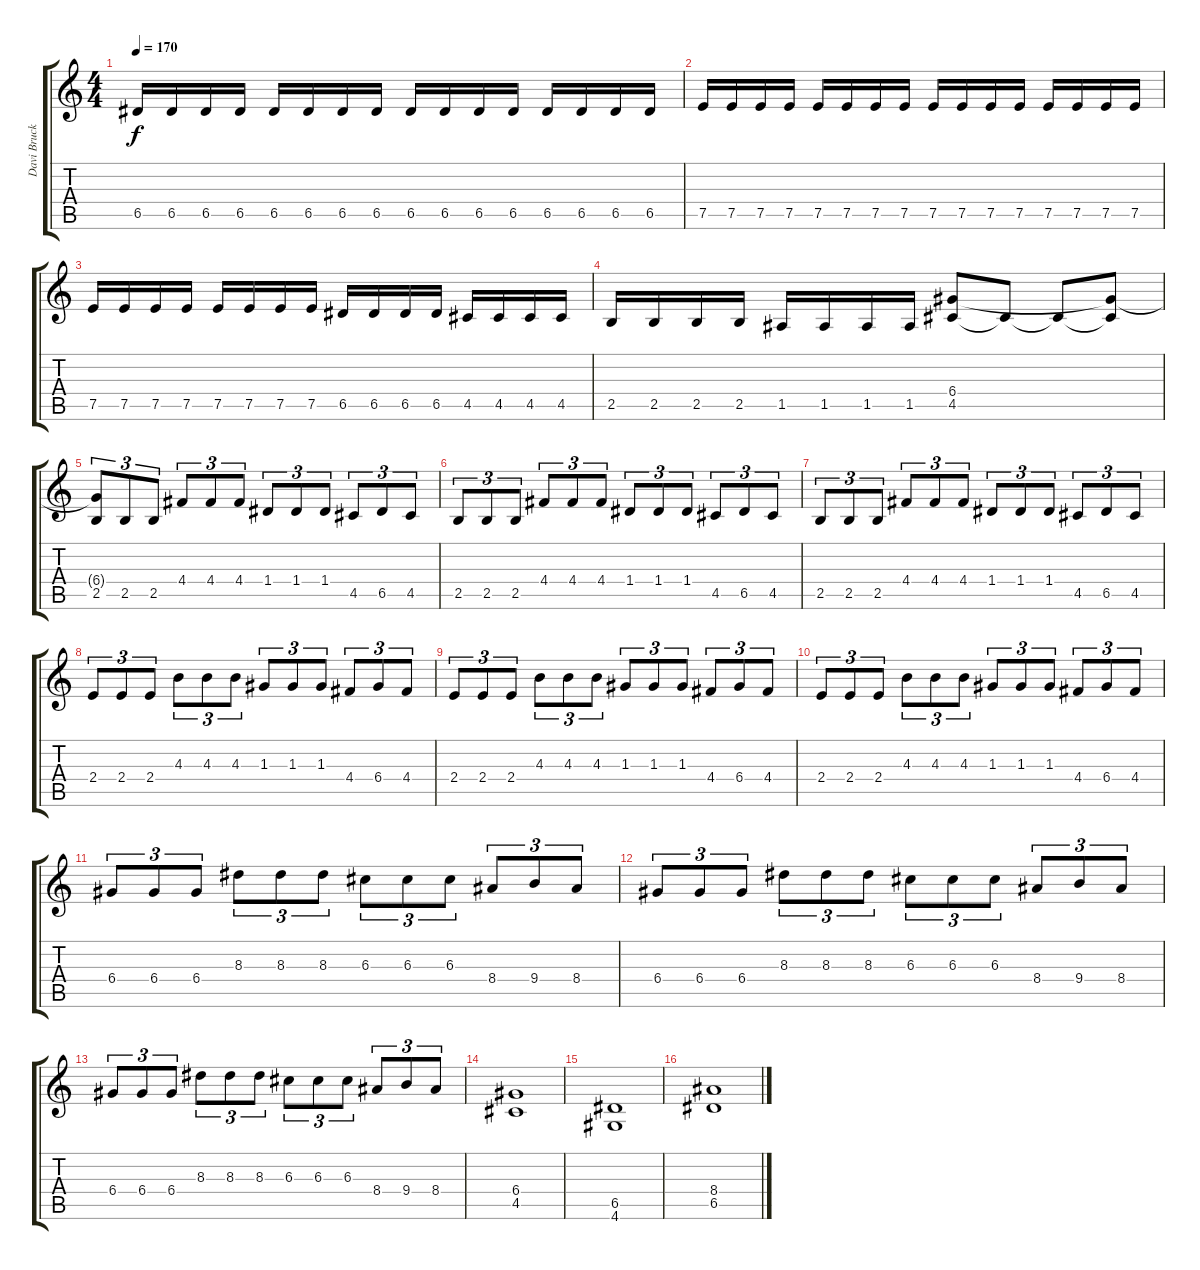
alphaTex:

\track ("Davi Bruck" "Davi Bruck") {instrument distortionguitar}
\staff {score tabs}
\tuning (E4 B3 G3 D3 A2 E2) {hide}
\ts (4 4)
\tempo 170
\clef g2
\ks c
6.5.16{dy f} 6.5.16 6.5.16 6.5.16 6.5.16 6.5.16 6.5.16 6.5.16 6.5.16 6.5.16 6.5.16 6.5.16 6.5.16 6.5.16 6.5.16 6.5.16 |
7.5.16 7.5.16 7.5.16 7.5.16 7.5.16 7.5.16 7.5.16 7.5.16 7.5.16 7.5.16 7.5.16 7.5.16 7.5.16 7.5.16 7.5.16 7.5.16 |
7.5.16 7.5.16 7.5.16 7.5.16 7.5.16 7.5.16 7.5.16 7.5.16 6.5.16 6.5.16 6.5.16 6.5.16 4.5.16 4.5.16 4.5.16 4.5.16 |
2.5.16 2.5.16 2.5.16 2.5.16 1.5.16 1.5.16 1.5.16 1.5.16 (6.4 4.5).8 4.5{t}.8 4.5{t}.8 (6.4{t} 4.5{t}).8 |
(6.4{t} 2.5).8{tu (3 2)} 2.5.8{tu (3 2)} 2.5.8{tu (3 2)} 4.4.8{tu (3 2)} 4.4.8{tu (3 2)} 4.4.8{tu (3 2)} 1.4.8{tu (3 2)} 1.4.8{tu (3 2)} 1.4.8{tu (3 2)} 4.5.8{tu (3 2)} 6.5.8{tu (3 2)} 4.5.8{tu (3 2)} |
2.5.8{tu (3 2)} 2.5.8{tu (3 2)} 2.5.8{tu (3 2)} 4.4.8{tu (3 2)} 4.4.8{tu (3 2)} 4.4.8{tu (3 2)} 1.4.8{tu (3 2)} 1.4.8{tu (3 2)} 1.4.8{tu (3 2)} 4.5.8{tu (3 2)} 6.5.8{tu (3 2)} 4.5.8{tu (3 2)} |
2.5.8{tu (3 2)} 2.5.8{tu (3 2)} 2.5.8{tu (3 2)} 4.4.8{tu (3 2)} 4.4.8{tu (3 2)} 4.4.8{tu (3 2)} 1.4.8{tu (3 2)} 1.4.8{tu (3 2)} 1.4.8{tu (3 2)} 4.5.8{tu (3 2)} 6.5.8{tu (3 2)} 4.5.8{tu (3 2)} |
2.4.8{tu (3 2)} 2.4.8{tu (3 2)} 2.4.8{tu (3 2)} 4.3.8{tu (3 2)} 4.3.8{tu (3 2)} 4.3.8{tu (3 2)} 1.3.8{tu (3 2)} 1.3.8{tu (3 2)} 1.3.8{tu (3 2)} 4.4.8{tu (3 2)} 6.4.8{tu (3 2)} 4.4.8{tu (3 2)} |
2.4.8{tu (3 2)} 2.4.8{tu (3 2)} 2.4.8{tu (3 2)} 4.3.8{tu (3 2)} 4.3.8{tu (3 2)} 4.3.8{tu (3 2)} 1.3.8{tu (3 2)} 1.3.8{tu (3 2)} 1.3.8{tu (3 2)} 4.4.8{tu (3 2)} 6.4.8{tu (3 2)} 4.4.8{tu (3 2)} |
2.4.8{tu (3 2)} 2.4.8{tu (3 2)} 2.4.8{tu (3 2)} 4.3.8{tu (3 2)} 4.3.8{tu (3 2)} 4.3.8{tu (3 2)} 1.3.8{tu (3 2)} 1.3.8{tu (3 2)} 1.3.8{tu (3 2)} 4.4.8{tu (3 2)} 6.4.8{tu (3 2)} 4.4.8{tu (3 2)} |
6.4.8{tu (3 2)} 6.4.8{tu (3 2)} 6.4.8{tu (3 2)} 8.3.8{tu (3 2)} 8.3.8{tu (3 2)} 8.3.8{tu (3 2)} 6.3.8{tu (3 2)} 6.3.8{tu (3 2)} 6.3.8{tu (3 2)} 8.4.8{tu (3 2)} 9.4.8{tu (3 2)} 8.4.8{tu (3 2)} |
6.4.8{tu (3 2)} 6.4.8{tu (3 2)} 6.4.8{tu (3 2)} 8.3.8{tu (3 2)} 8.3.8{tu (3 2)} 8.3.8{tu (3 2)} 6.3.8{tu (3 2)} 6.3.8{tu (3 2)} 6.3.8{tu (3 2)} 8.4.8{tu (3 2)} 9.4.8{tu (3 2)} 8.4.8{tu (3 2)} |
6.4.8{tu (3 2)} 6.4.8{tu (3 2)} 6.4.8{tu (3 2)} 8.3.8{tu (3 2)} 8.3.8{tu (3 2)} 8.3.8{tu (3 2)} 6.3.8{tu (3 2)} 6.3.8{tu (3 2)} 6.3.8{tu (3 2)} 8.4.8{tu (3 2)} 9.4.8{tu (3 2)} 8.4.8{tu (3 2)} |
(6.4 4.5).1 |
(6.5 4.6).1 |
(8.4 6.5).1
